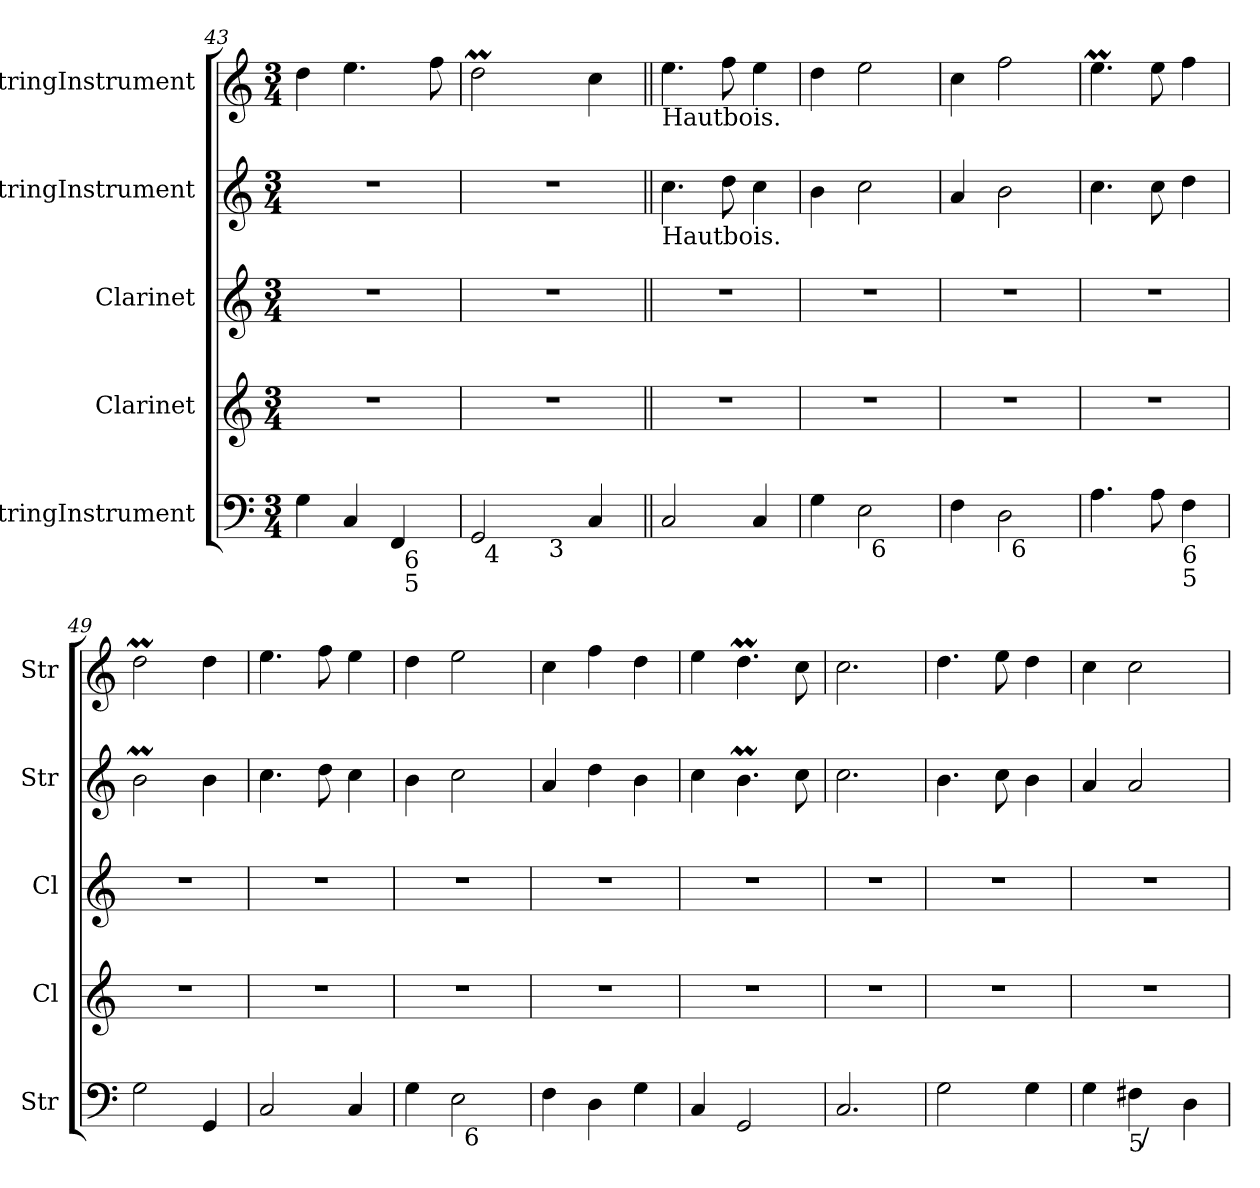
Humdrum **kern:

**kern	**kern	**kern	**kern	**kern
*part5	*part4	*part3	*part2	*part1
*staff5	*staff4	*staff3	*staff2	*staff1
*I"StringInstrument	*I"Clarinet	*I"Clarinet	*I"StringInstrument	*I"StringInstrument
*I'Str	*I'Cl	*I'Cl	*I'Str	*I'Str
!!LO:LB:g=z
*clefF4	*clefG2	*clefG2	*clefG2	*clefG2
*	*ITrd1c2	*ITrd1c2	*	*
*k[]	*k[b-e-]	*k[b-e-]	*k[]	*k[]
*C:	*B-:	*B-:	*C:	*C:
*M3/4	*M3/4	*M3/4	*M3/4	*M3/4
=43	=43	=43	=43	=43
*^	*	*	*	*
4G\	2ryy	2.r	2.r	2.r	4dd\
4C/	.	.	.	.	4.ee\
4FF/	32ryy	.	.	.	.
!	!LO:TX:b:t=6\n5	!	!	!	!
.	8..ryy	.	.	.	.
.	.	.	.	.	8ff\
=44	=44	=44	=44	=44	=44
*	*^	*	*	*	*
2GG/	32ryy	4ryy	2.r	2.r	2.r	2ddM\
!	!LO:TX:b:t=4	!	!	!	!	!
.	2ryy	.	.	.	.	.
.	.	16ryy	.	.	.	.
!	!	!LO:TX:b:t=3	!	!	!	!
.	.	4..ryy	.	.	.	.
4C/	.	.	.	.	.	4cc\
.	8..ryy	.	.	.	.	.
=45||	=45||	=45||	=45||	=45||	=45||	=45||
!	!	!	!	!	!	!LO:TX:b:t=Hautbois.
!	!	!	!	!	!LO:TX:b:t=Hautbois.	!
*v	*v	*v	*	*	*	*
2C/	2.r	2.r	4.cc\	4.ee\
.	.	.	8dd\	8ff\
4C/	.	.	4cc\	4ee\
=46	=46	=46	=46	=46
*^	*	*	*	*
4G\	4ryy	2.r	2.r	4b\	4dd\
2E\	32ryy	.	.	2cc\	2ee\
!	!LO:TX:b:t=6	!	!	!	!
.	4...ryy	.	.	.	.
=47	=47	=47	=47	=47	=47
4F\	4ryy	2.r	2.r	4a/	4cc\
2D\	32ryy	.	.	2b\	2ff\
!	!LO:TX:b:t=6	!	!	!	!
.	4...ryy	.	.	.	.
*v	*v	*	*	*	*
=48	=48	=48	=48	=48
4.A\	2.r	2.r	4.cc\	4.eem\
8A\	.	.	8cc\	8ee\
!LO:TX:b:t=6\n5	!	!	!	!
4F\	.	.	4dd\	4ff\
=49	=49	=49	=49	=49
2G\	2.r	2.r	2bm\	2ddM\
4GG/	.	.	4b\	4dd\
=50	=50	=50	=50	=50
2C/	2.r	2.r	4.cc\	4.ee\
.	.	.	8dd\	8ff\
4C/	.	.	4cc\	4ee\
!!LO:LB:g=z
=51	=51	=51	=51	=51
*^	*	*	*	*
4G\	4ryy	2.r	2.r	4b\	4dd\
2E\	32ryy	.	.	2cc\	2ee\
!	!LO:TX:b:t=6	!	!	!	!
.	4...ryy	.	.	.	.
*v	*v	*	*	*	*
=52	=52	=52	=52	=52
4F\	2.r	2.r	4a/	4cc\
4D\	.	.	4dd\	4ff\
4G\	.	.	4b\	4dd\
=53	=53	=53	=53	=53
4C/	2.r	2.r	4cc\	4ee\
2GG/	.	.	4.bm\	4.ddM\
.	.	.	8cc\	8cc\
=54	=54	=54	=54	=54
2.C/	2.r	2.r	2.cc\	2.cc\
=55	=55	=55	=55	=55
2G\	2.r	2.r	4.b\	4.dd\
.	.	.	8cc\	8ee\
4G\	.	.	4b\	4dd\
=56	=56	=56	=56	=56
!LO:TX:b:t=4\n2	!	!	!	!
*^	*	*	*	*
4G\	4ryy	2.r	2.r	4a/	4cc\
!LO:TX:b:t=5	!	!	!	!	!
4F#X\	32ryy	.	.	2a/	2cc\
!	!LO:TX:b:t=/	!	!	!	!
.	4...ryy	.	.	.	.
4D\	.	.	.	.	.
*v	*v	*	*	*	*
=	=	=	=	=
*-	*-	*-	*-	*-
